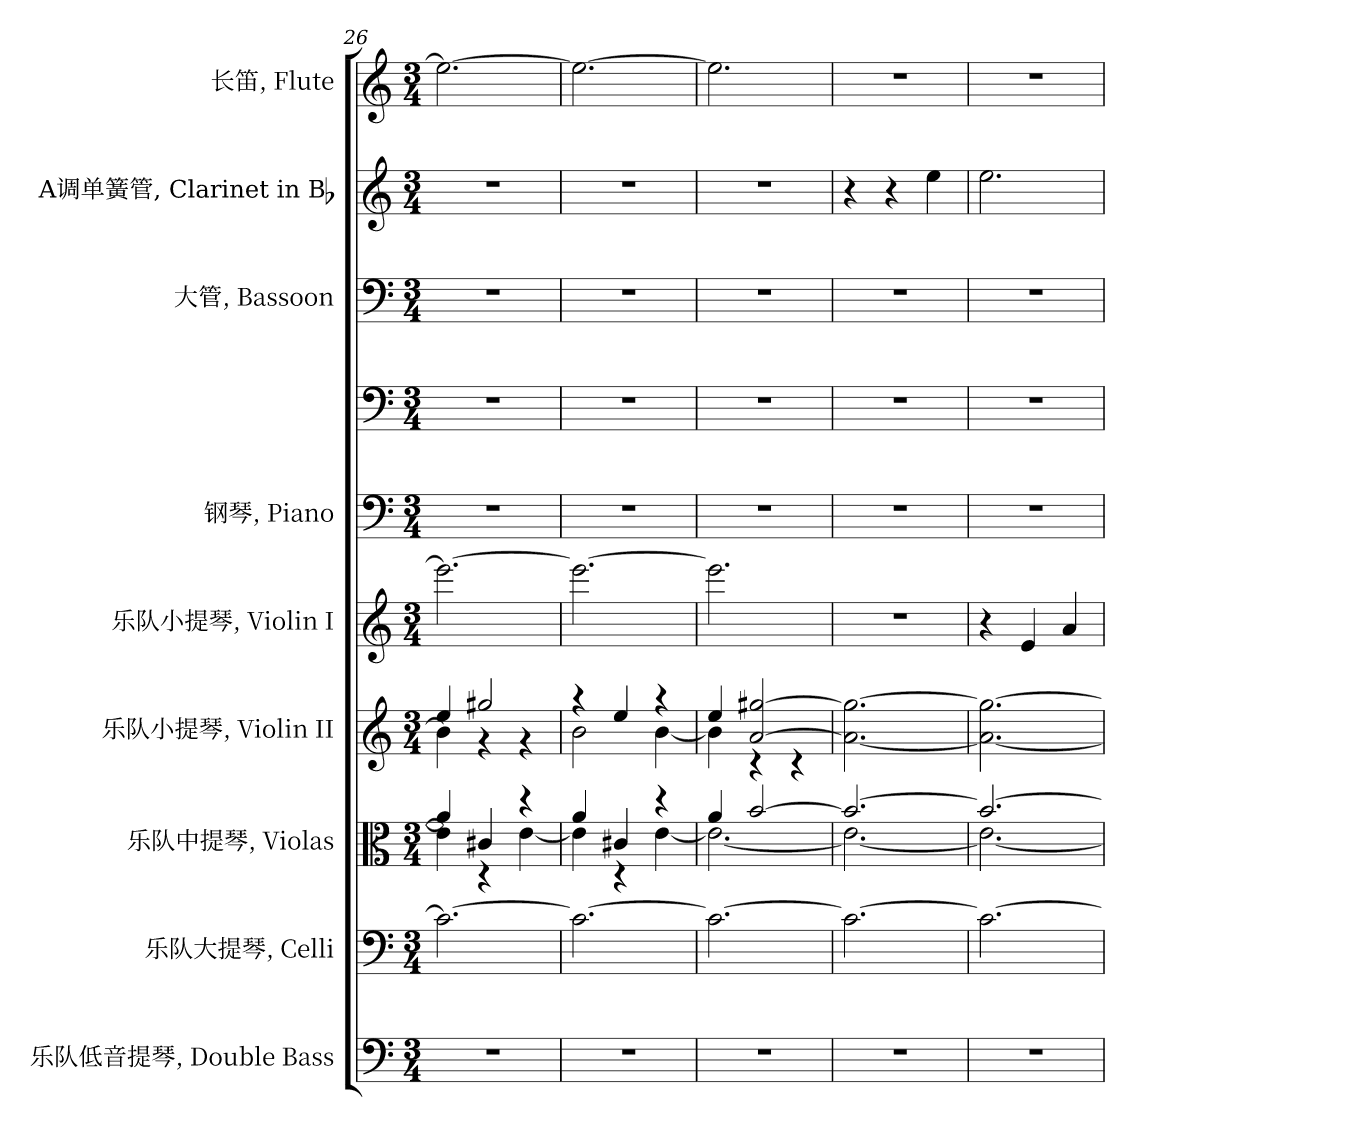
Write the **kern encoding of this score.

**kern	**kern	**kern	**kern	**kern	**kern	**kern	**kern	**kern	**kern
*part9	*part8	*part7	*part6	*part5	*part4	*part4	*part3	*part2	*part1
*staff10	*staff9	*staff8	*staff7	*staff6	*staff5	*staff4	*staff3	*staff2	*staff1
*I"乐队低音提琴, Double Bass	*I"乐队大提琴, Celli	*I"乐队中提琴, Violas	*I"乐队小提琴, Violin II	*I"乐队小提琴, Violin I	*I"钢琴, Piano	*	*I"大管, Bassoon	*I"A调单簧管, Clarinet in Bb	*I"长笛, Flute
*	*	*I'Vlas.	*	*	*I'Pno.	*	*I'Bsn.	*I'A Cl.	*I'Fl.
!!LO:PB:g=z
*clefF4	*clefF4	*clefC3	*clefG2	*clefG2	*clefF4	*clefF4	*clefF4	*clefG2	*clefG2
*ITrd7c12	*	*	*	*	*	*	*	*ITrd2c3	*
*k[]	*k[]	*k[]	*k[]	*k[]	*k[]	*k[]	*k[]	*k[f#c#g#]	*k[]
*M3/4	*M3/4	*M3/4	*M3/4	*M3/4	*M3/4	*M3/4	*M3/4	*M3/4	*M3/4
=26	=26	=26	=26	=26	=26	=26	=26	=26	=26
*	*	*^	*^	*	*	*	*	*	*
2.r	2.c#\_	4a/]	4e\]	4ee/	4b\]	2.eee\_	2.r	2.r	2.r	2.r	2.ee\_
.	.	4c#X/	4r	2gg#X/	4r	.	.	.	.	.	.
.	.	4r	[4e\	.	4r	.	.	.	.	.	.
=27	=27	=27	=27	=27	=27	=27	=27	=27	=27	=27	=27
2.r	2.c#\_	4a/	4e\]	4r	2b\	2.eee\_	2.r	2.r	2.r	2.r	2.ee\_
.	.	4c#X/	4r	4ee/	.	.	.	.	.	.	.
.	.	4r	[4e\	4r	[4b\	.	.	.	.	.	.
=28	=28	=28	=28	=28	=28	=28	=28	=28	=28	=28	=28
2.r	2.c#\_	4a/	2.e\_	4ee/	4b\]	2.eee\]	2.r	2.r	2.r	2.r	2.ee\]
.	.	[2b/	.	[2a/ [2gg#X/	4r	.	.	.	.	.	.
.	.	.	.	.	4r	.	.	.	.	.	.
*	*	*	*	*v	*v	*	*	*	*	*	*
=29	=29	=29	=29	=29	=29	=29	=29	=29	=29	=29
2.r	2.c#\_	2.b/_	2.e\_	2.a\_ 2.gg#\_	2.r	2.r	2.r	2.r	4r	2.r
.	.	.	.	.	.	.	.	.	4r	.
.	.	.	.	.	.	.	.	.	4cc#\	.
=30	=30	=30	=30	=30	=30	=30	=30	=30	=30	=30
2.r	2.c#\_	2.b/_	2.e\_	2.a\_ 2.gg#\_	4r	2.r	2.r	2.r	2.cc#\	2.r
.	.	.	.	.	4e/	.	.	.	.	.
.	.	.	.	.	4a/	.	.	.	.	.
*	*	*v	*v	*	*	*	*	*	*	*
=	=	=	=	=	=	=	=	=	=
*-	*-	*-	*-	*-	*-	*-	*-	*-	*-
